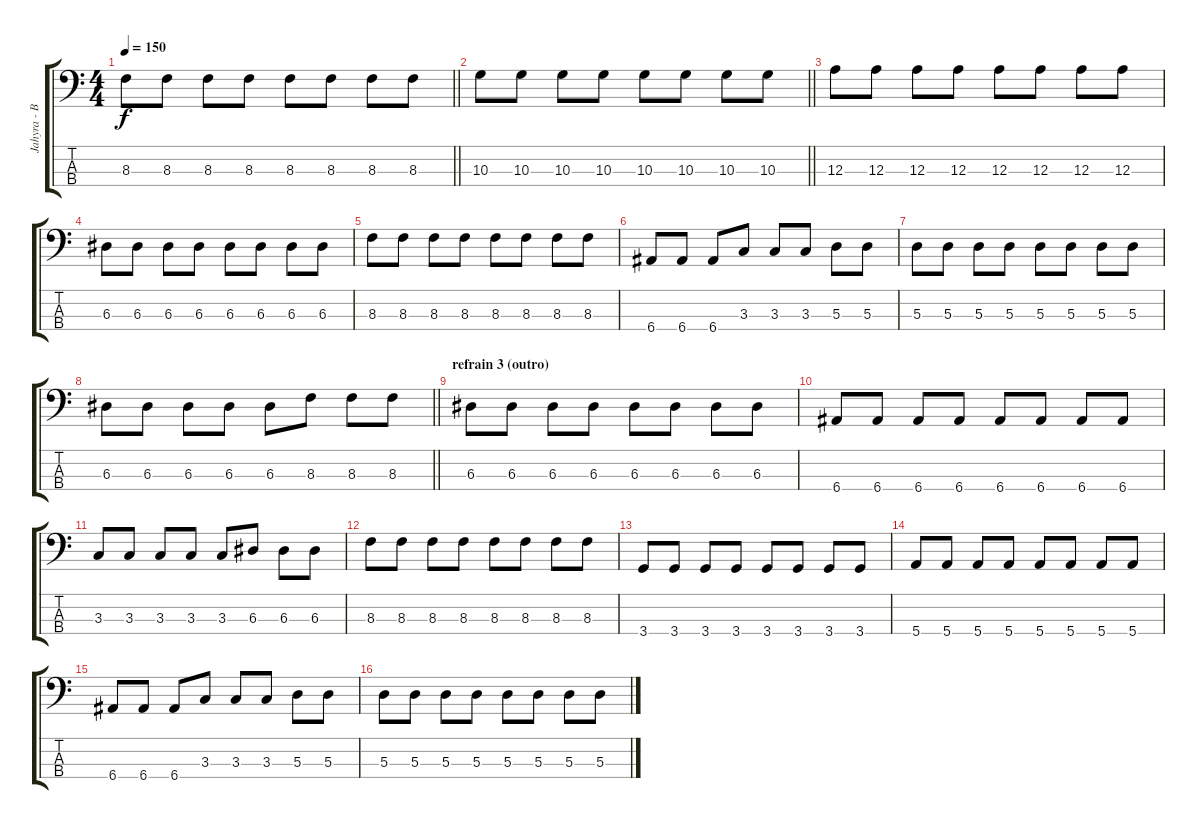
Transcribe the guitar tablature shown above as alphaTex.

\track ("Jahyra - Basse" "Jahyra - B") {instrument electricbasspick}
\staff {score tabs}
\tuning (G2 D2 A1 E1) {hide}
\ts (4 4)
\tempo 150
\clef f4
\barLineRight lightlight
\ks c
8.3.8{dy f} 8.3.8 8.3.8 8.3.8 8.3.8 8.3.8 8.3.8 8.3.8 |
\barLineRight lightlight
10.3.8 10.3.8 10.3.8 10.3.8 10.3.8 10.3.8 10.3.8 10.3.8 |
12.3.8 12.3.8 12.3.8 12.3.8 12.3.8 12.3.8 12.3.8 12.3.8 |
6.3.8 6.3.8 6.3.8 6.3.8 6.3.8 6.3.8 6.3.8 6.3.8 |
8.3.8 8.3.8 8.3.8 8.3.8 8.3.8 8.3.8 8.3.8 8.3.8 |
6.4.8 6.4.8 6.4.8 3.3.8 3.3.8 3.3.8 5.3.8 5.3.8 |
5.3.8 5.3.8 5.3.8 5.3.8 5.3.8 5.3.8 5.3.8 5.3.8 |
\barLineRight lightlight
6.3.8 6.3.8 6.3.8 6.3.8 6.3.8 8.3.8 8.3.8 8.3.8 |
\section ("" "refrain 3 (outro)")
6.3.8 6.3.8 6.3.8 6.3.8 6.3.8 6.3.8 6.3.8 6.3.8 |
6.4.8 6.4.8 6.4.8 6.4.8 6.4.8 6.4.8 6.4.8 6.4.8 |
3.3.8 3.3.8 3.3.8 3.3.8 3.3.8 6.3.8 6.3.8 6.3.8 |
8.3.8 8.3.8 8.3.8 8.3.8 8.3.8 8.3.8 8.3.8 8.3.8 |
3.4.8 3.4.8 3.4.8 3.4.8 3.4.8 3.4.8 3.4.8 3.4.8 |
5.4.8 5.4.8 5.4.8 5.4.8 5.4.8 5.4.8 5.4.8 5.4.8 |
6.4.8 6.4.8 6.4.8 3.3.8 3.3.8 3.3.8 5.3.8 5.3.8 |
5.3.8 5.3.8 5.3.8 5.3.8 5.3.8 5.3.8 5.3.8 5.3.8
